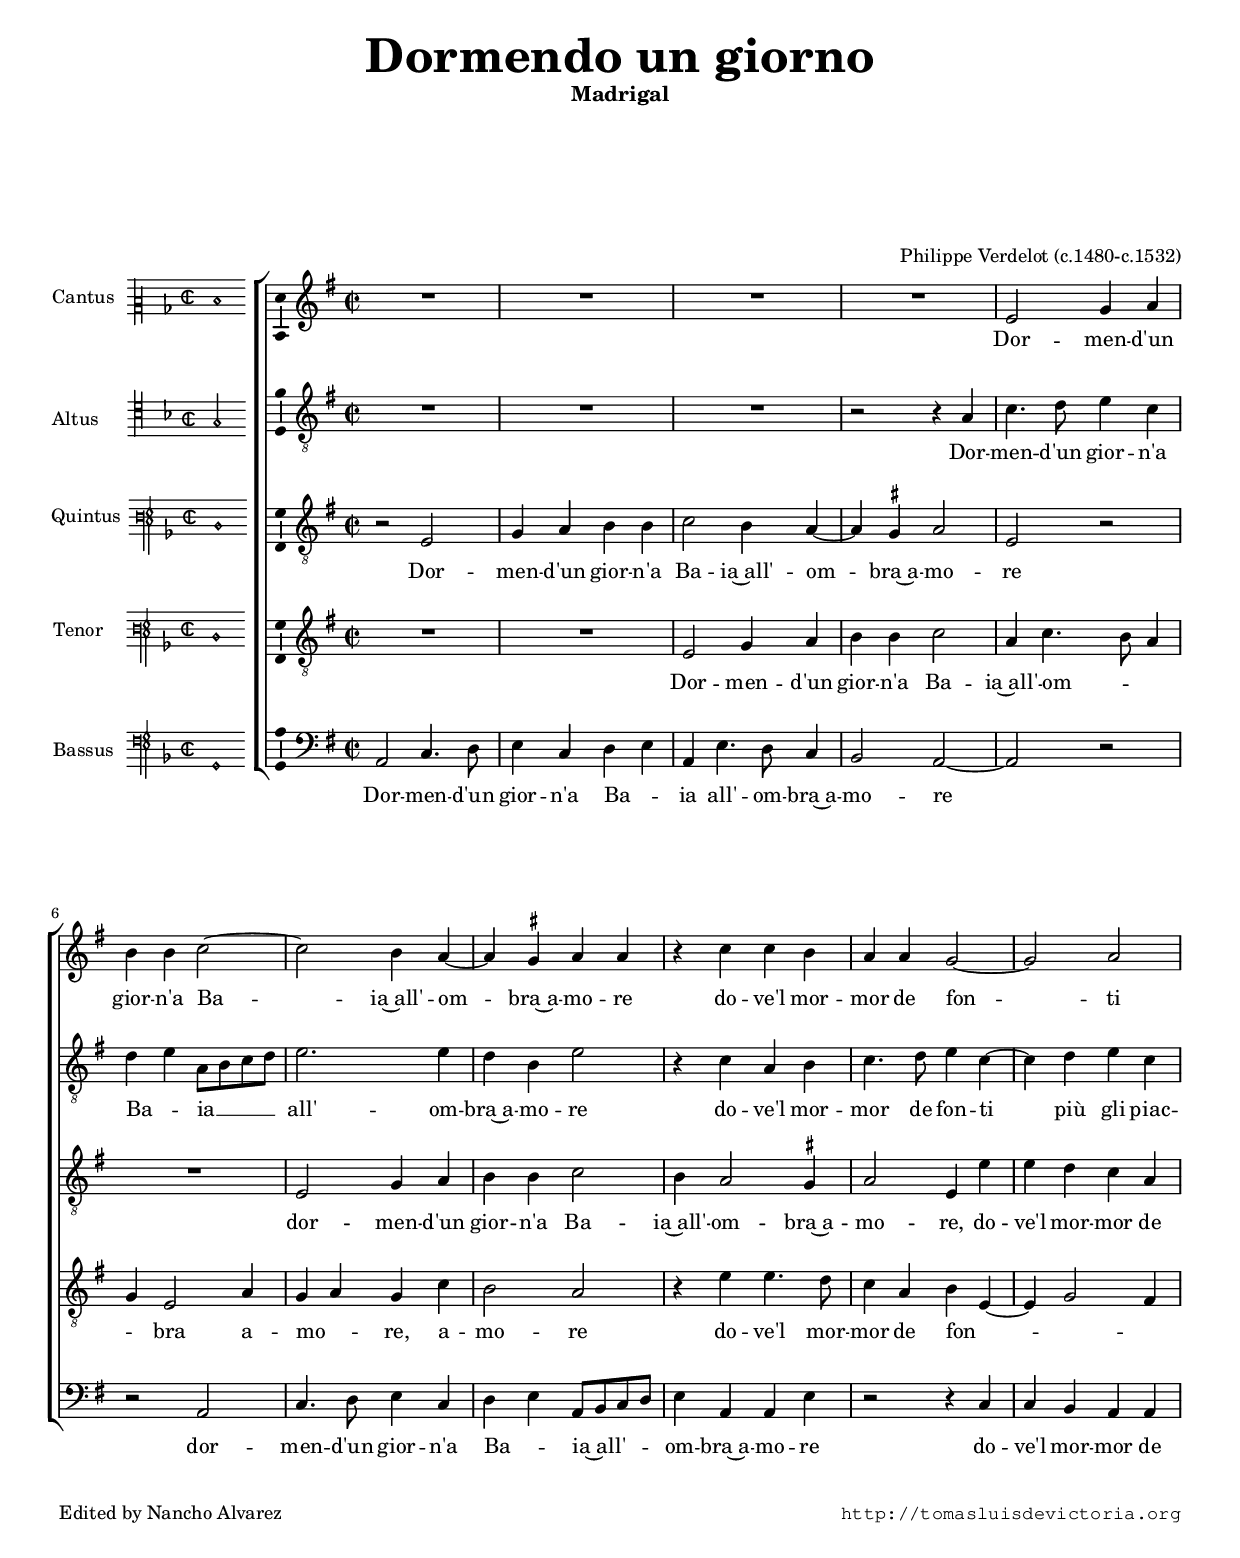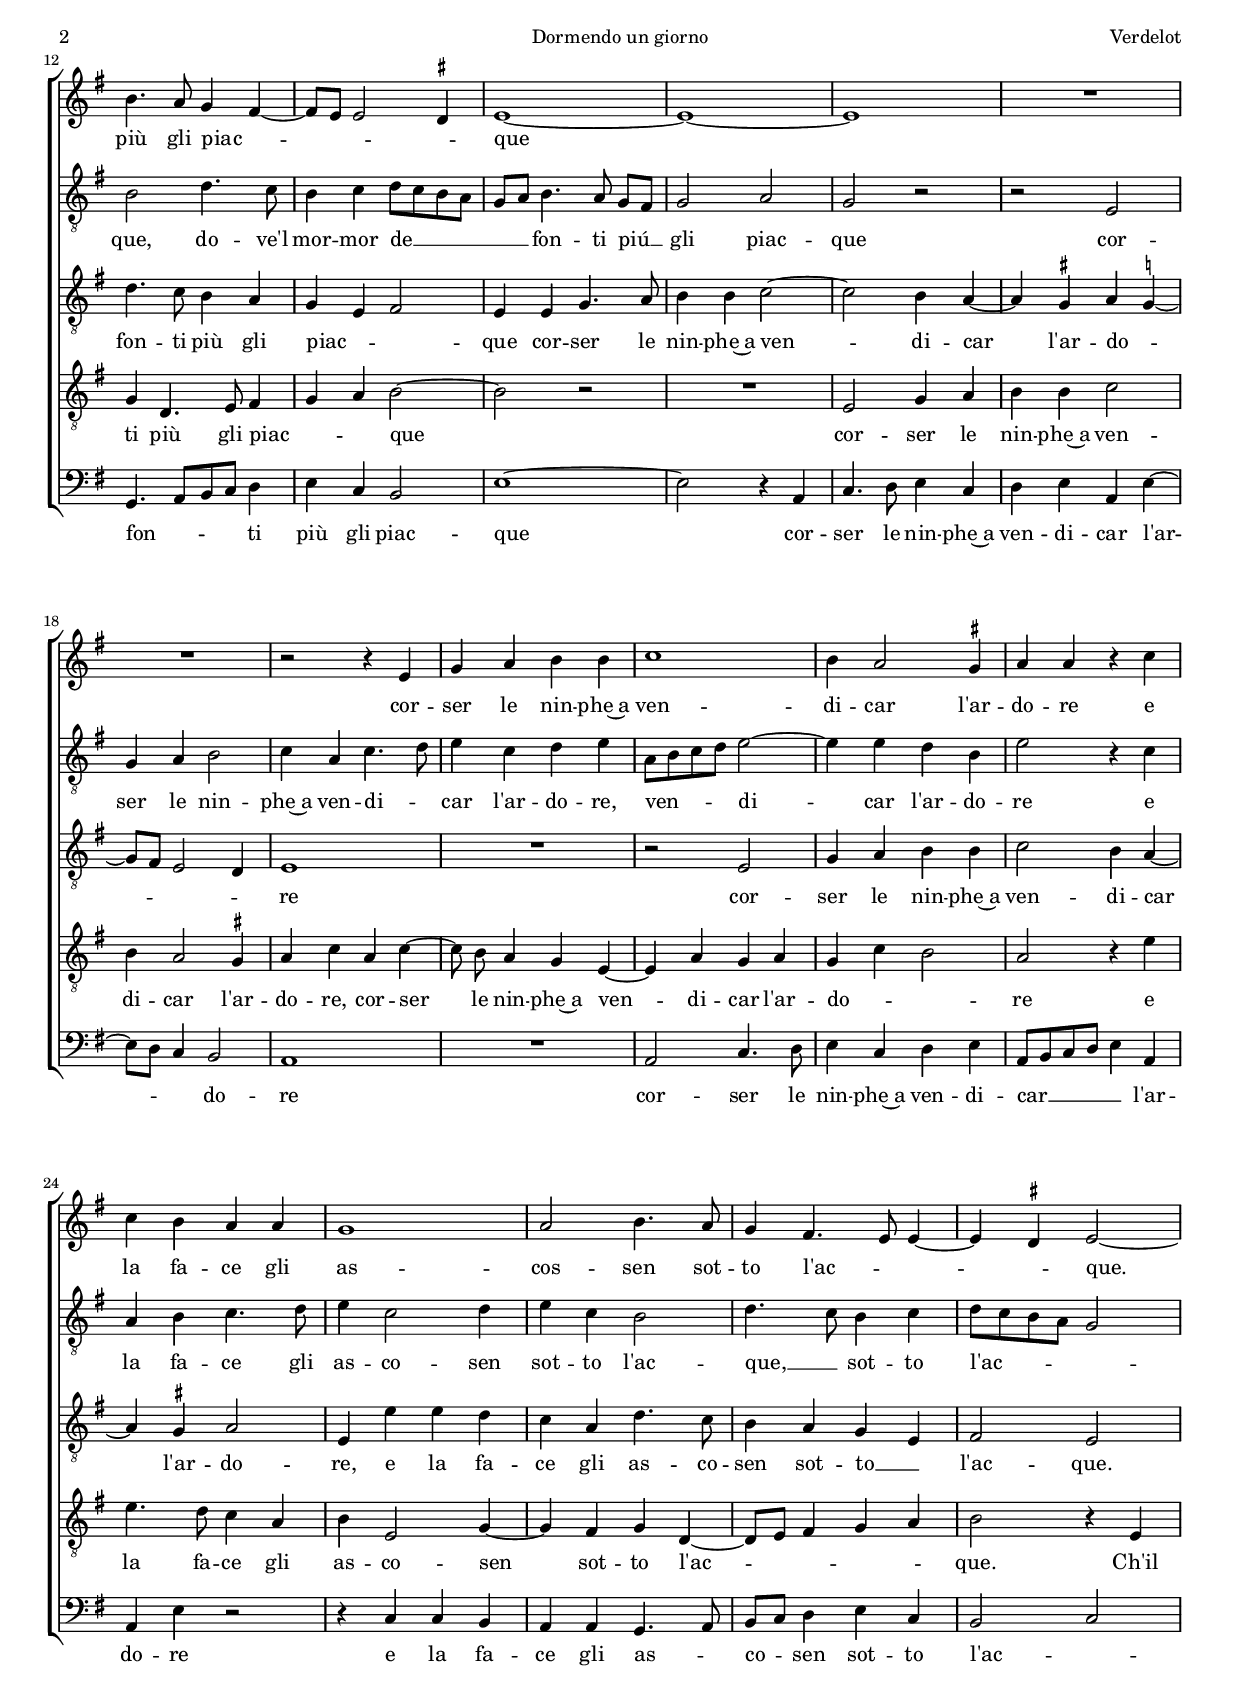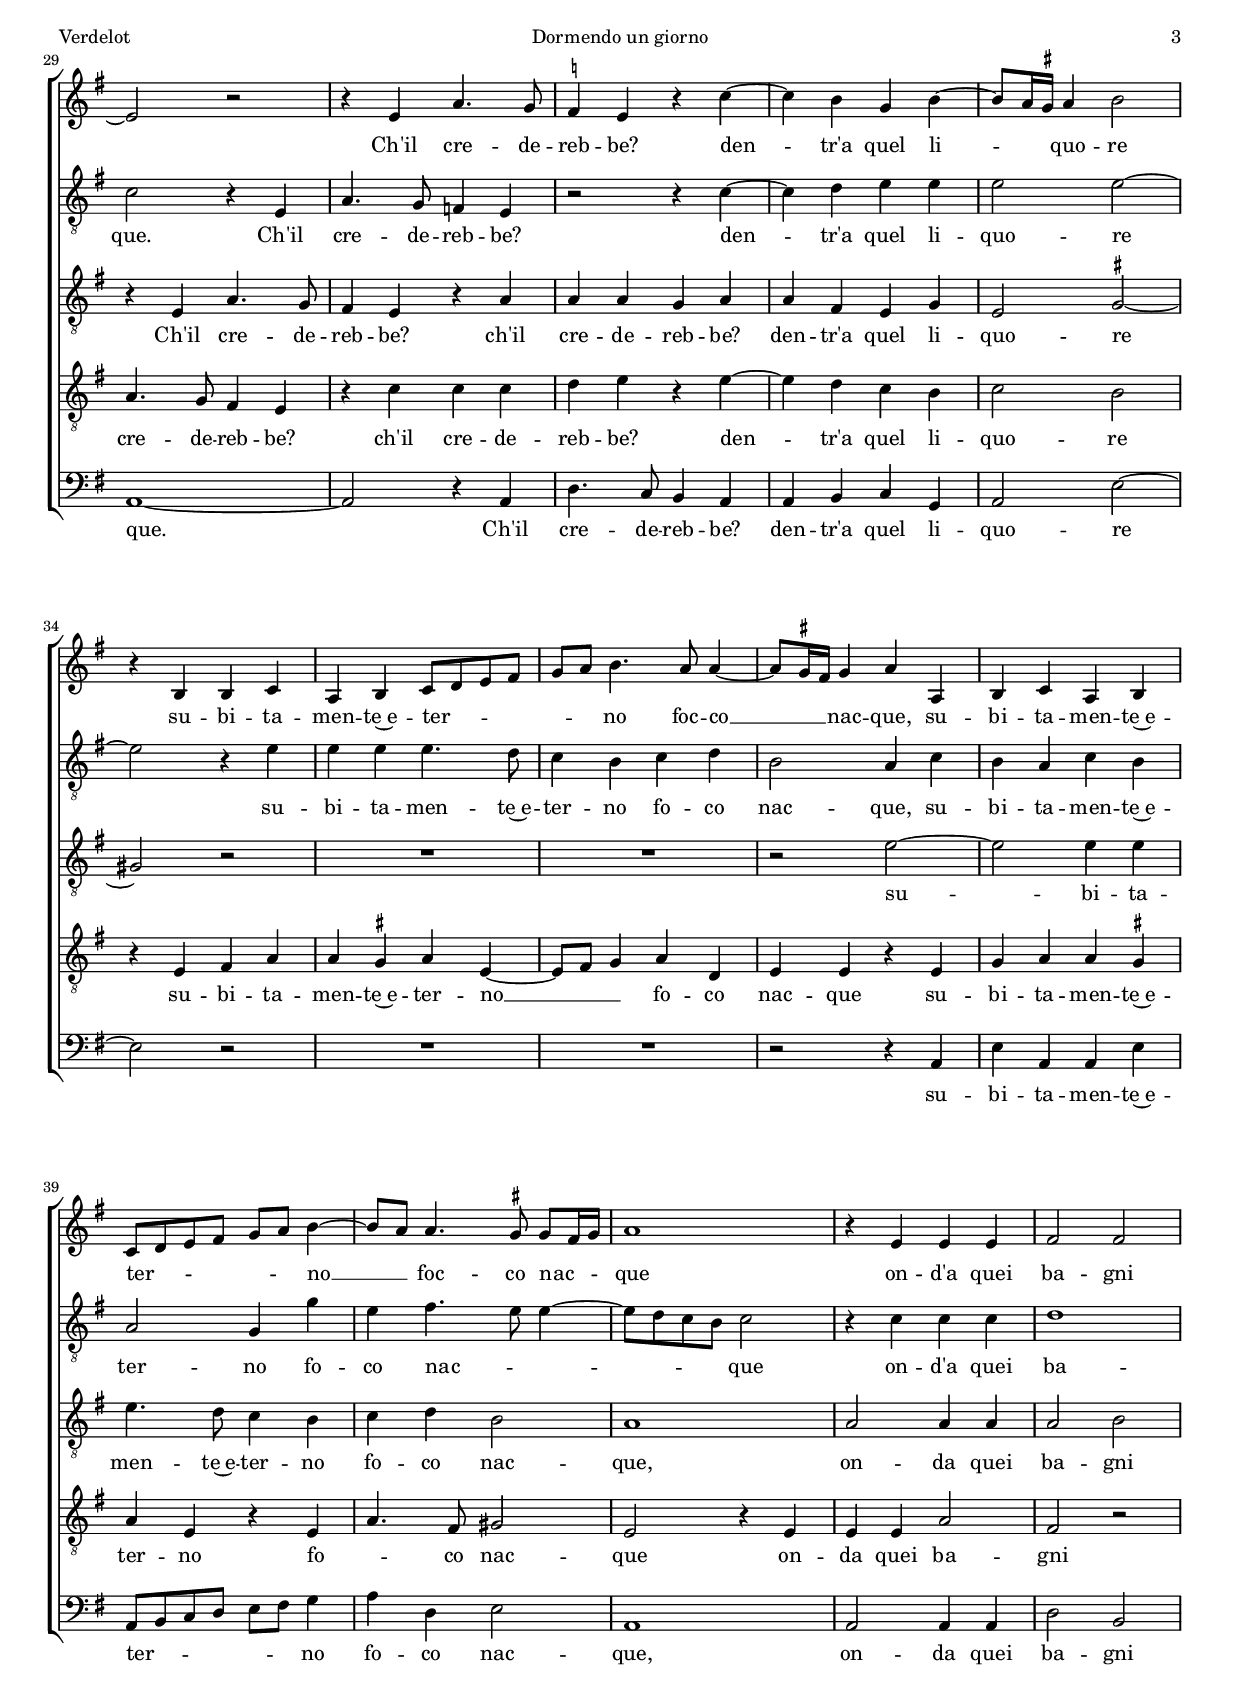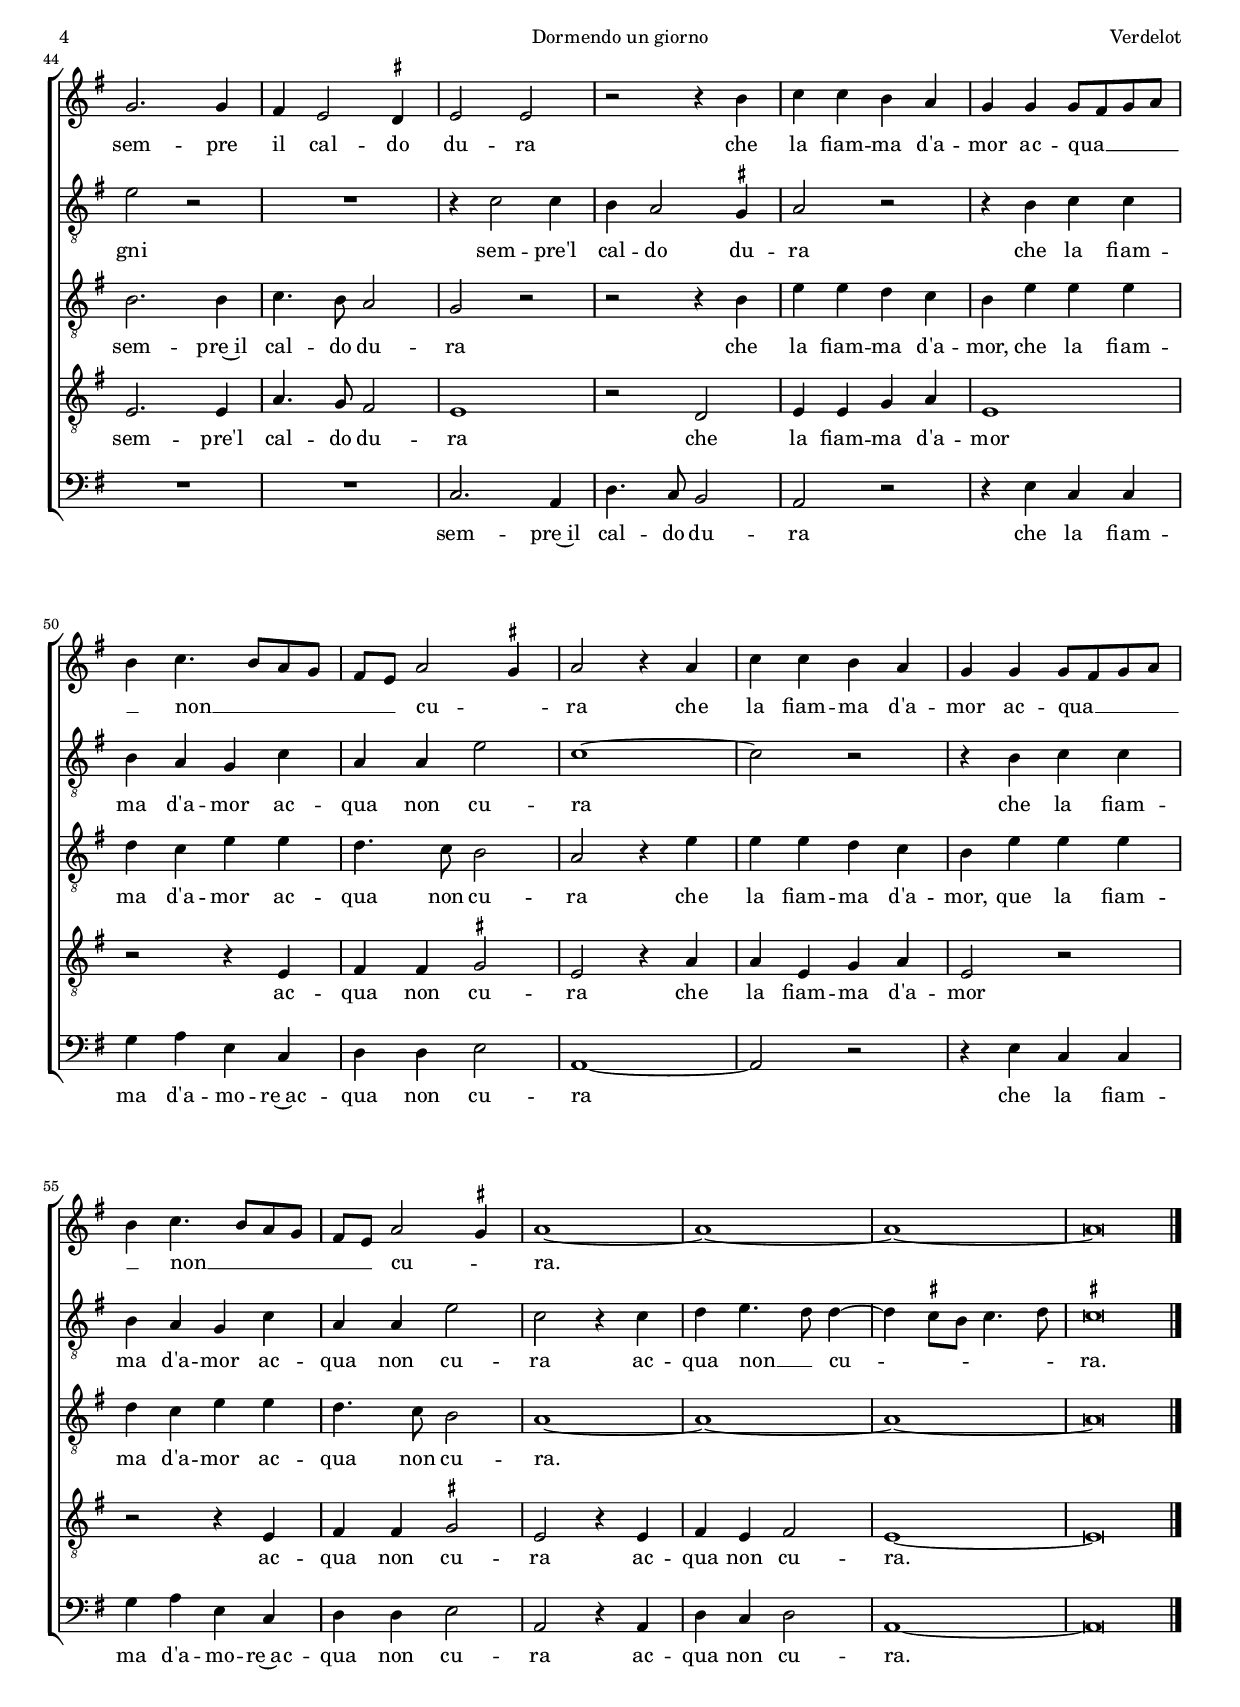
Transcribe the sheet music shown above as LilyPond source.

\version "2.18.0"

#(set-default-paper-size "a4")
#(set-global-staff-size 16.3)
#(ly:set-option 'point-and-click #f)
%mobile -s14.2 -i3.2

italicas=\override LyricText.font-shape = #'italic
rectas=\override LyricText.font-shape = #'upright
ss=\once \set suggestAccidentals = ##t
incipitwidth = 20

htitle="Dormendo un giorno"
hcomposer="Verdelot"

\header {
	title=\markup{\fontsize #4 "Dormendo un giorno" }
	subtitle=\markup{"Madrigal" }
	subsubtitle=\markup{\null \vspace #5 }
	composer="Philippe Verdelot (c.1480-c.1532)"
        pdfauthor=\composer
	%opus="(-)"
	%poet="Edición de "
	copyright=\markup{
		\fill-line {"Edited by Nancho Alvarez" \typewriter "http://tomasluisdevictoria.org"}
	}
%	tagline=""
}

global={\key f \major \time 2/2 \skip 1*60 \bar "|." }


cantus=\relative c'{
	R1*4
	d2 f4 g
	a a bes2 ~
	bes a4 g ~
	g \ss fis g g
	r4 bes bes a
	g g f2 ~
	f g
	a4. g8 f4 e ~
	e8 d d2 \ss cis4
	d1 ~
	d ~
	d
	R1*2
	r2 r4 d
	f g a a
	bes1
	a4 g2 \ss fis4
	g4 g r bes
	bes a g g
	f1
	g2 a4. g8
	f4 e4. d8 d4 ~
	d \ss cis d2 ~
	d r
	r4 d
	g4. f8 
	\ss ees4 d r4 bes' ~
	bes a f a ~
	a8 g16 \ss fis g4 a2
	r4 a, a bes
	g a
	bes8 c d e
	f g a4. g8 g4 ~
	g8 \ss fis16 e fis4 g g,
	a bes g a
	bes8 c d e f g a4 ~
	a8 g g4. \ss fis8 fis[ e16 fis]
	g1
	r4 d d d
	e2 e
	f2. f4
	e4 d2 \ss cis4
	d2 d
	r2 r4 a'
	bes bes a g
	f4 f f8 e f g
	a4 bes4. a8 g f
	e d g2 \ss fis4
	g2 r4 g
	bes bes a g
	f f f8 e f g
	a4 bes4. a8 g f
	e d g2 \ss fis4
	g1 ~
	g ~
	g ~
	g\breve*1/2
}

altus=\relative c'{
	R1*3
	r2 r4 g
	bes4. c8 d4 bes
	c d g,8 a bes c
	d2. d4
	c4 a d2
	r4 bes g a
	bes4. c8 d4 bes ~
	bes c d bes
	a2 c4. bes8
	a4 bes c8 bes a g
	f8 g a4. g8 f[ e]
	f2 g
	f2 r2
	r2 d
	f4 g a2
	bes4 g bes4. c8
	d4 bes c d
	g,8 a bes c d2 ~
	d4 d c a
	d2 r4 bes
	g a bes4. c8
	d4 bes2 c4
	d bes a2
	c4. bes8 a4 bes
	c8 bes a g
	f2
	bes2 r4 d,
	g4. f8 ees4 d
	r2 r4 bes' ~
	bes c d d
	d2 d ~
	d r4 d
	d d d4. c8
	bes4 a bes c
	a2 g4 bes
	a g bes a
	g2 f4 f'
	d e4. d8 d4 ~
	d8 c bes a bes2
	r4 bes bes bes
	c1
	d2 r2
	R1
	r4 bes2 bes4
	a4 g2 \ss fis4
	g2 r
	r4 a bes bes
	a g f bes
	g g d'2 
	bes1 ~
	bes2 r
	r4 a bes bes
	a g f bes
	g g d'2
	bes2 r4 bes
	c d4. c8 c4 ~
	c \ss b8 a b4. c8
	\ss b\breve*1/2
}

tenor=\relative c{
	r2 d2
	f4 g a a
	bes2 a4 g ~
	g \ss fis4 g2
	d2 r
	R1
	d2 f4 g
	a4 a bes2
	a4 g2 \ss fis4
	g2 d4 d'
	d c bes g
	c4. bes8 a4 g
	f4 d e2
	d4 d f4. g8
	a4 a bes2 ~
	bes a4 g ~
	g \ss fis g \ss f ~
	f8 e d2 c4
	d1
	R1
	r2 d
	f4 g a a
	bes2 a4 g ~
	g \ss fis g2
	d4 d' d c
	bes g c4. bes8
	a4 g f d
	e2 d
	r4 d g4. f8
	e4 d r4 g
	g g f g
	g e d f
	d2 \ss fis ~
	fis r
	R1*2
	r2 d'2 ~
	d d4 d
	d4. c8 bes4 a
	bes c a2
	g1
	g2 g4 g
	g2 a
	a2. a4
	bes4. a8 g2
	f r
	r r4 a
	d d c bes
	a d d d
	c bes d d
	c4. bes8 a2
	g r4 d'
	d d c bes
	a d d d
	c bes d d
	c4. bes8 a2
	g1 ~
	g ~
	g ~
	g\breve*1/2
}

tenordos=\relative c{
	R1*2
	d2 f4 g
	a4 a bes2
	g4 bes4. a8 g4
	f4 d2 g4
	f4 g f bes
	a2 g
	r4 d' d4. c8
	bes4 g a d, ~
	d f2 e4 f
	c4. d8 e4
	f4 g a2 ~
	a r
	R1
	d,2 f4 g
	a4 a bes2
	a4 g2 \ss fis4
	g bes g bes ~
	bes8 \noBeam a g4 f d ~
	d4 g f g
	f bes a2
	g r4 d'
	d4. c8 bes4 g
	a4 d,2 f4 ~
	f e f c ~
	c8 d e4 f g
	a2 r4 d,
	g4. f8 e4 d
	r4 bes' bes bes
	c d r4 d ~
	d c bes a
	bes2 a
	r4 d, e g
	g \ss fis g d ~
	d8 e f4 g c,
	d4 d r4 d
	f g g \ss fis
	g d r d
	g4. e8 fis2
	d2 r4 d 
	d d g2
	e r
	d2. d4
	g4. f8 e2
	d1
	r2 c2
	d4 d f g
	d1
	r2 r4 d
	e e \ss fis2
	d r4 g
	g d f g
	d2 r
	r2 r4 d
	e e \ss fis2
	d2 r4 d
	e d e2
	d1 ~
	d\breve*1/2
}

bassus=\relative c{
	g2 bes4. c8
	d4 bes c d
	g, d'4. c8 bes4
	a2 g ~
	g r
	r g 
	bes4. c8 d4 bes
	c4 d g,8 a bes c
	d4 g, g d'
	r2 r4 bes
	bes a g g
	f4. g8[ a bes] c4
	d4 bes a2
	d1 ~
	d2 r4 g,
	bes4. c8 d4 bes
	c4 d g, d' ~
	d8 c bes4 a2
	g1
	R1
	g2 bes4. c8 
	d4 bes c d
	g,8 a bes c d4 g, 
	g d' r2
	r4 bes bes a
	g g f4. g8
	a bes c4 d bes
	a2 bes
	g1 ~
	g2 r4 g
	c4. bes8 a4 g
	g a bes f
	g2 d' ~
	d r
	R1*2
	r2 r4 g,
	d' g, g d'
	g,8 a bes c d e f4
	g c, d2
	g,1
	g2 g4 g
	c2 a
	R1*2
	bes2. g4
	c4. bes8 a2
	g2 r
	r4 d' bes bes
	f' g d bes
	c c d2 
	g,1 ~
	g2 r
	r4 d' bes bes
	f' g d bes
	c c d2
	g, r4 g
	c bes c2
	g1 ~
	g\breve*1/2
}


textocantus=\lyricmode{
Dor -- men -- d'un gior -- n'a Ba -- ia~all' -- om -- bra~a -- mo -- re
do -- ve'l mor -- mor de fon -- ti più gli piac -- _ _ _ _ que
cor -- ser le nin -- phe~a ven -- di -- car l'ar -- do -- re
e la fa -- ce gli as -- cos -- sen sot -- to l'ac -- _ _ _ que.
Ch'il cre -- de -- reb -- be?
den -- tr'a quel li -- _ _ quo -- re
su -- bi -- ta -- men -- te~e -- ter -- _ _ _ _ _ no foc -- co __ _ _ nac -- que,
su -- bi -- ta -- men -- te~e -- ter -- _ _ _ _ _ no __ _ foc -- co nac -- _ _ que
on -- d'a quei ba -- gni sem -- pre il cal -- do du -- ra
che la fiam -- ma d'a -- mor ac -- qua __ _ _ _ _ non __ _ _ _ _ _ cu -- _ ra
che la fiam -- ma d'a -- mor ac -- qua __ _ _ _ _ non __ _ _ _ _ _ cu -- _ ra.
}

textoaltus=\lyricmode{
Dor -- men -- d'un gior -- n'a Ba -- _ ia __ _ _ _ all' -- om -- bra~a -- mo -- re
do -- ve'l mor -- mor de fon -- ti più gli piac -- que,
do -- ve'l mor -- mor de __ _ _ _ _ _ fon -- ti piú __ _ gli piac -- que
cor -- ser le nin -- phe~a ven -- di -- _ car l'ar -- do -- re,
ven -- _ _ _ di -- car l'ar -- do -- re
e la fa -- ce gli as -- co -- sen sot -- to l'ac -- que, __ _ 
sot -- to l'ac -- _ _ _ _ que.
Ch'il cre -- de -- reb -- be?
den -- tr'a quel li -- quo -- re
su -- bi -- ta -- men -- te~e -- ter -- no fo -- co nac -- que,
su -- bi -- ta -- men -- te~e -- ter -- no fo -- co nac -- _ _ _ _ _ que
on -- d'a quei ba -- gni sem -- pre'l cal -- do du -- ra
che la fiam -- ma d'a -- mor ac -- qua non cu -- ra
che la fiam -- ma d'a -- mor ac -- qua non cu -- ra
ac -- qua non __ _ cu -- _ _ _ _ ra.
}

textotenor=\lyricmode{
Dor -- men -- d'un gior -- n'a Ba -- ia~all' -- om -- bra~a -- mo -- re
dor -- men -- d'un gior -- n'a Ba -- ia~all' -- om -- bra~a -- mo -- re,
do -- ve'l mor -- mor de fon -- ti più gli piac -- _ _ que
cor -- ser le nin -- phe~a ven -- di -- car l'ar -- do -- _ _ _ _ re
cor -- ser le nin -- phe~a ven -- di -- car l'ar -- do -- re,
e la fa -- ce gli as -- co -- sen sot -- to __ _ l'ac -- que.
Ch'il cre -- de -- reb -- be?
ch'il cre -- de -- reb -- be?
den -- tr'a quel li -- quo -- re
su -- bi -- ta -- men -- te~e -- ter -- no fo -- co nac -- que,
on -- da quei ba -- gni sem -- pre~il cal -- do du -- ra
che la fiam -- ma d'a -- mor,
che la fiam -- ma d'a -- mor ac -- qua non cu -- ra
che la fiam -- ma d'a -- mor,
que la fiam -- ma d'a -- mor ac -- qua non cu -- ra.
}

textotenordos=\lyricmode{
Dor -- men -- d'un gior -- n'a Ba -- ia~all' -- om -- _ _ _ bra a -- mo -- _ re,
a -- mo -- re
do -- ve'l mor -- mor de fon -- _ _ _ ti più gli piac -- _ _ que
cor -- ser le nin -- phe~a ven -- di -- car l'ar -- do -- re,
cor -- ser le nin -- phe~a ven -- di -- car l'ar -- do -- _ _ re
e la fa -- ce gli as -- co -- sen sot -- to l'ac -- _ _ _ _ que.
Ch'il cre -- de -- reb -- be?
ch'il cre -- de -- reb -- be?
den -- tr'a quel li -- quo -- re
su -- bi -- ta -- men -- te~e -- ter -- no __ _ _ fo -- co nac -- que
su -- bi -- ta -- men -- te~e -- ter -- no fo -- _ co nac -- que
on -- da quei ba -- gni sem -- pre'l cal -- do du -- ra
che la fiam -- ma d'a -- mor ac -- qua non cu -- ra
che la fiam -- ma d'a -- mor ac -- qua non cu -- ra
ac -- qua non cu -- ra.
}

textobassus=\lyricmode{
Dor -- men -- d'un gior -- n'a Ba -- _ ia all' -- om -- bra~a -- mo -- re
dor -- men -- d'un gior -- n'a Ba -- _ ia~all' -- _ _ _ om -- bra~a -- mo -- re
do -- ve'l mor -- mor de fon -- _ _ _ ti più gli piac -- que
cor -- ser le nin -- phe~a ven -- di -- car l'ar -- _ _ do -- re
cor -- ser le nin -- phe~a ven -- di -- car __ _ _ _ _ l'ar -- do -- re
e la fa -- ce gli as -- _ co -- _ sen sot -- to l'ac -- _ que.
Ch'il cre -- de -- reb -- be?
den -- tr'a quel li -- quo -- re
su -- bi -- ta -- men -- te~e -- ter -- _ _ _ _ _ no fo -- co nac -- que,
on -- da quei ba -- gni
sem -- pre~il cal -- do du -- ra
che la fiam -- ma d'a -- mo -- re~ac -- qua non cu -- ra
che la fiam -- ma d'a -- mo -- re~ac -- qua non cu -- ra
ac -- qua non cu -- ra.
}


incipitcantus=\markup{
	\score{
		{ 
		\set Staff.instrumentName="Cantus  "
		\override NoteHead.style = #'neomensural
		\override Rest.style = #'neomensural
		\override Staff.TimeSignature.style = #'neomensural
		\cadenzaOn 
		\clef "petrucci-c2"
		\key f \major
		\time 2/2
		d'1
		} 
	\layout {
		\context {\Voice
			\remove Ligature_bracket_engraver
			\consists Mensural_ligature_engraver
		}
		line-width=\incipitwidth
		indent = 0
	}
	}
}


incipitaltus=\markup{
	\score{
		{ 
		\set Staff.instrumentName="Altus     "
		\override NoteHead.style = #'neomensural 
		\override Rest.style = #'neomensural
		\override Staff.TimeSignature.style = #'neomensural
		\cadenzaOn 
		\clef "petrucci-c4"
		\key f \major
		\time 2/2
		g2
		} 
	\layout {
		\context {\Voice
			\remove Ligature_bracket_engraver
			\consists Mensural_ligature_engraver
		}
		line-width=\incipitwidth
		indent = 0
	}
	}
}


incipittenor=\markup{
	\score{
		{ 
		\set Staff.instrumentName="Quintus "
		\override NoteHead.style = #'neomensural 
		\override Rest.style = #'neomensural
		\override Staff.TimeSignature.style = #'neomensural
		\cadenzaOn 
		\clef "petrucci-f3"
		\key f \major
		\time 2/2
		d1
		} 
	\layout {
		\context {\Voice
			\remove Ligature_bracket_engraver
			\consists Mensural_ligature_engraver
		}
		line-width=\incipitwidth
		indent=0
	}
	}
}

incipittenordos=\markup{
	\score{
		{ 
		\set Staff.instrumentName="Tenor    "
		\override NoteHead.style = #'neomensural 
		\override Rest.style = #'neomensural
		\override Staff.TimeSignature.style = #'neomensural
		\cadenzaOn 
		\clef "petrucci-f3"
		\key f \major
		\time 2/2
		d1
		} 
	\layout {
		\context {\Voice
			\remove Ligature_bracket_engraver
			\consists Mensural_ligature_engraver
		}
		line-width=\incipitwidth
		indent=0
	}
	}
}

incipitbassus=\markup{
	\score{
		{ 
		\set Staff.instrumentName="Bassus  "
		\override NoteHead.style = #'neomensural 
		\override Rest.style = #'neomensural
		\override Staff.TimeSignature.style = #'neomensural
		\cadenzaOn 
		\clef "petrucci-f4"
		\key f \major
		\time 2/2
		g,1
		} 
	\layout {
		\context {\Voice
			\remove Ligature_bracket_engraver
			\consists Mensural_ligature_engraver
		}
		line-width=\incipitwidth
		indent = 0
	}
	}
}





\score {\transpose c' d'{
\new ChoirStaff<<

	\new Staff <<\global
	\new Voice="v1" {
		\set Staff.instrumentName=\incipitcantus
		\clef "treble"
		\cantus }
	\new Lyrics \lyricsto "v1" {\textocantus }
	>>

	
	\new Staff << \global
	\new Voice="v2" {
		\set Staff.instrumentName=\incipitaltus
		\clef "G_8" 
		\altus}
	\new Lyrics \lyricsto "v2" {\textoaltus }
	>>

	
	\new Staff <<\global
	\new Voice="v3" {
		\set Staff.instrumentName=\incipittenor
		\clef "G_8"
		\tenor }
	\new Lyrics \lyricsto "v3" {\textotenor }
	>>
	
	\new Staff <<\global
	\new Voice="v5" {
		\set Staff.instrumentName=\incipittenordos
		\clef "G_8"
		\tenordos }
	\new Lyrics \lyricsto "v5" {\textotenordos }
	>>
	
	\new Staff <<\global
	\new Voice="v4" {
		\set Staff.instrumentName=\incipitbassus
		\clef "bass" 
		\bassus }
	\new Lyrics \lyricsto "v4" {\textobassus }
	>>
	
>>

	}%transpose

\layout{ 
	\context {\Lyrics 
		\override VerticalAxisGroup.staff-affinity = #UP
		\override VerticalAxisGroup.nonstaff-relatedstaff-spacing =
			#'((basic-distance . 0) (minimum-distance . 0) (padding . 1))
		\override LyricText.font-size = #1.2
		\override LyricHyphen.minimum-distance = #0.5
	}
	\context {\Score 
		tempoHideNote = ##t
		\override BarNumber.padding = #2 
	}
	\context {\Voice 
		%melismaBusyProperties = #'()
		%autoBeaming = ##f
	}
	\context {\Staff 
                %\RemoveEmptyStaves
                %\override VerticalAxisGroup.remove-first = ##t
		\override VerticalAxisGroup.staff-staff-spacing =
		#'((basic-distance . 11) (minimum-distance . 0) (padding . 1))
		\consists Ambitus_engraver 
		\override LigatureBracket.padding = #1
	}
}

%\midi { \mtempo }

}


\paper{
	evenHeaderMarkup=\markup  \fill-line { \fromproperty #'page:page-number-string \htitle \hcomposer }
	oddHeaderMarkup= \markup  \fill-line { \on-the-fly #not-first-page \hcomposer \on-the-fly #not-first-page \htitle \on-the-fly #not-first-page \fromproperty #'page:page-number-string }
	system-count=11
	%page-count = 8
	ragged-last-bottom = ##f
	indent=3.5\cm
	system-system-spacing =
	#'((basic-distance . 20) (minimum-distance . 0) (padding . 5))
	top-system-spacing = % header
	#'((basic-distance . 8) (minimum-distance . 0) (padding . 0))
	last-bottom-spacing = % footer
	#'((basic-distance . 12) (minimum-distance . 0) (padding . 0))
	top-markup-spacing = 
        #'((basic-distance . 20) (minimum-distance . 0) (padding . 0))
	
}
